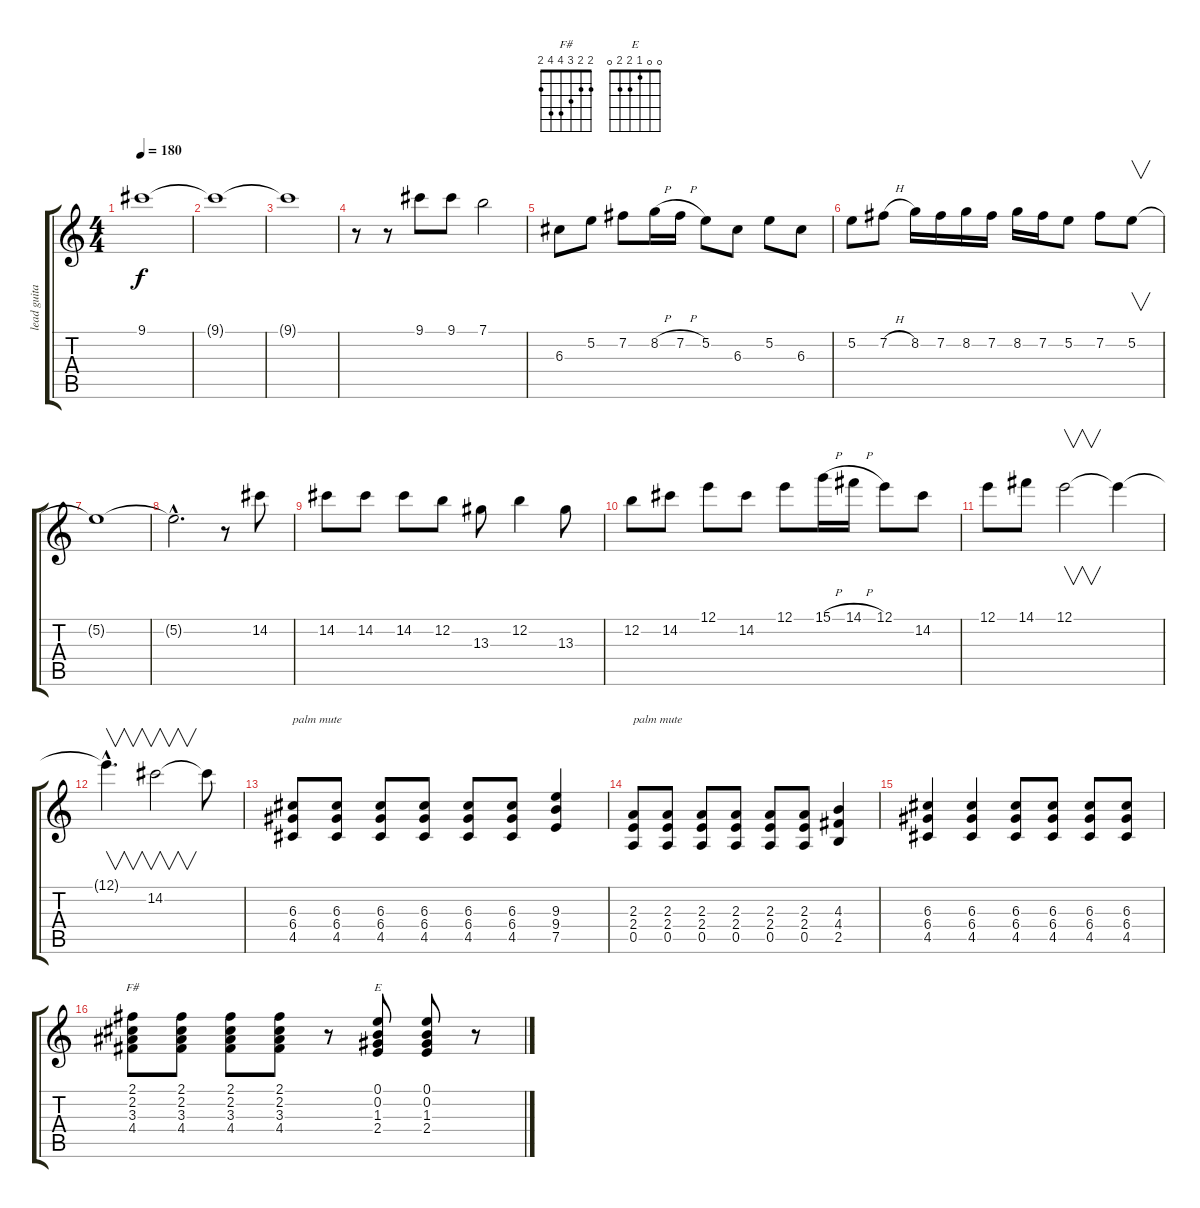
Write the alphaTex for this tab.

\track ("lead guitar" "lead guita") {instrument distortionguitar}
\staff {score tabs}
\tuning (E4 B3 G3 D3 A2 E2) {hide}
\chord ("F#" 2 2 3 4 4 2)
\chord ("E" 0 0 1 2 2 0)
\ts (4 4)
\tempo 180
\clef g2
\ks c
9.1{t}.1{dy f} |
9.1{t}.1 |
9.1{t}.1 |
r.8 r.8 9.1.8 9.1.8 7.1.2 |
6.3.8 5.2.8 7.2.8 8.2{h}.16 7.2{h}.16 5.2.8 6.3.8 5.2.8 6.3.8 |
5.2.8 7.2{h}.8 8.2.16 7.2.16 8.2.16 7.2.16 8.2.16 7.2.16 5.2.8 7.2.8 5.2.8{v} |
5.2{t}.1 |
5.2{hac t}.2{d} r.8 14.2.8 |
14.2.8 14.2.8 14.2.8 12.2.8 13.3.8 12.2.4 13.3.8 |
12.2.8 14.2.8 12.1.8 14.2.8 12.1.8 15.1{h}.16 14.1{h}.16 12.1.8 14.2.8 |
12.1.8 14.1.8 12.1.2{v} 12.1{t}.4 |
12.1{hac t}.4{v d} 14.2.2{v} 14.2{t}.8 |
(6.3 6.4 4.5).8{txt "palm mute"} (6.3 6.4 4.5).8 (6.3 6.4 4.5).8 (6.3 6.4 4.5).8 (6.3 6.4 4.5).8 (6.3 6.4 4.5).8 (9.3 9.4 7.5).4 |
(2.3 2.4 0.5).8{txt "palm mute"} (2.3 2.4 0.5).8 (2.3 2.4 0.5).8 (2.3 2.4 0.5).8 (2.3 2.4 0.5).8 (2.3 2.4 0.5).8 (4.3 4.4 2.5).4 |
(6.3 6.4 4.5).4 (6.3 6.4 4.5).4 (6.3 6.4 4.5).8 (6.3 6.4 4.5).8 (6.3 6.4 4.5).8 (6.3 6.4 4.5).8 |
(2.1 2.2 3.3 4.4).8{ch "F#"} (2.1 2.2 3.3 4.4).8 (2.1 2.2 3.3 4.4).8 (2.1 2.2 3.3 4.4).8 r.8 (0.1 0.2 1.3 2.4).8{ch "E"} (0.1 0.2 1.3 2.4).8 r.8
